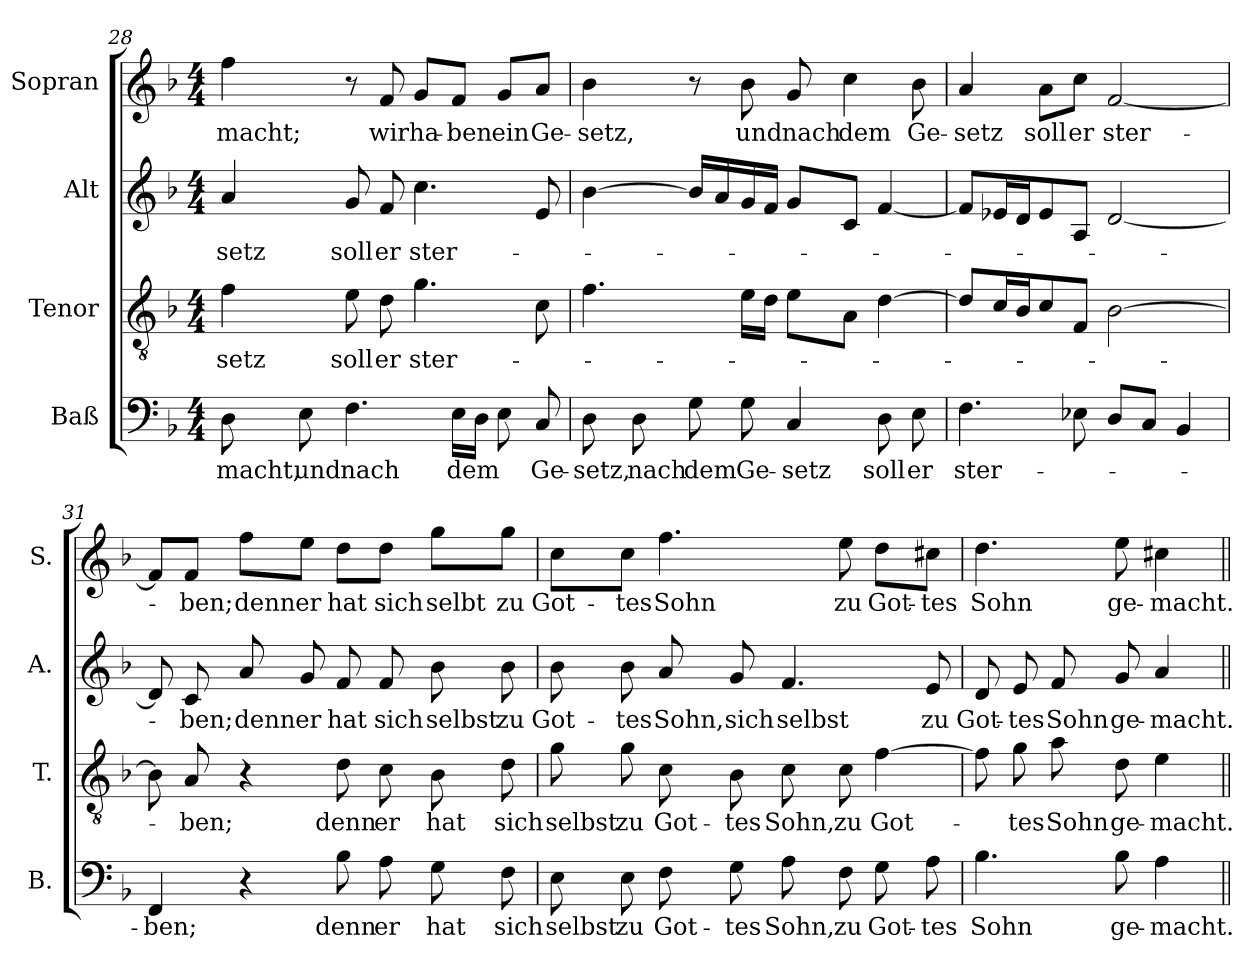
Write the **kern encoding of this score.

**kern	**text	**kern	**text	**kern	**text	**kern	**text
*part4	*part4	*part3	*part3	*part2	*part2	*part1	*part1
*staff4	*staff4	*staff3	*staff3	*staff2	*staff2	*staff1	*staff1
*I"Baß	*	*I"Tenor	*	*I"Alt	*	*I"Sopran	*
*I'B.	*	*I'T.	*	*I'A.	*	*I'S.	*
*clefF4	*	*clefGv2	*	*clefG2	*	*clefG2	*
*k[b-]	*	*k[b-]	*	*k[b-]	*	*k[b-]	*
*F:	*	*F:	*	*F:	*	*F:	*
*M4/4	*	*M4/4	*	*M4/4	*	*M4/4	*
=28	=28	=28	=28	=28	=28	=28	=28
!	!LO:LY:b	!	!LO:LY:b	!	!LO:LY:b	!	!LO:LY:b
8D\	-macht,	4f\	-setz	4a/	-setz	4ff\	-macht;
!	!LO:LY:b	!	!	!	!	!	!
8E\	und	.	.	.	.	.	.
!	!LO:LY:b	!	!LO:LY:b	!	!LO:LY:b	!	!
4.F\	nach	8e\	soll	8g/	soll	8r	.
!	!	!	!LO:LY:b	!	!LO:LY:b	!	!LO:LY:b
.	.	8d\	er	8f/	er	8f/	wir
!	!	!	!LO:LY:b	!	!LO:LY:b	!	!LO:LY:b
.	.	4.g\	ster-	4.cc\	ster-	8g/L	ha-
!	!LO:LY:b	!	!	!	!	!	!LO:LY:b
16E\LL	dem	.	.	.	.	8f/J	-ben
16D\JJ	.	.	.	.	.	.	.
!	!	!	!	!	!	!	!LO:LY:b
8E\	.	.	.	.	.	8g/L	ein
!	!LO:LY:b	!	!	!	!	!	!LO:LY:b
8C/	Ge-	8c\	.	8e/	.	8a/J	Ge-
!!LO:PB:g=z
=29	=29	=29	=29	=29	=29	=29	=29
!	!LO:LY:b	!	!	!	!	!	!LO:LY:b
8D\	-setz,	4.f\	.	[4b-\	.	4b-\	-setz,
!	!LO:LY:b	!	!	!	!	!	!
8D\	nach	.	.	.	.	.	.
!	!LO:LY:b	!	!	!	!	!	!
8G\	dem	.	.	16b-/LL]	.	8r	.
.	.	.	.	16a/	.	.	.
!	!LO:LY:b	!	!	!	!	!	!LO:LY:b
8G\	Ge-	16e\LL	.	16g/	.	8b-\	und
.	.	16d\JJ	.	16f/JJ	.	.	.
!	!LO:LY:b	!	!	!	!	!	!LO:LY:b
4C/	-setz	8e\L	.	8g/L	.	8g/	nach
!	!	!	!	!	!	!	!LO:LY:b
.	.	8A\J	.	8c/J	.	4cc\	dem
!	!LO:LY:b	!	!	!	!	!	!
8D\	soll	[4d\	.	[4f/	.	.	.
!	!LO:LY:b	!	!	!	!	!	!LO:LY:b
8E\	er	.	.	.	.	8b-\	Ge-
=30	=30	=30	=30	=30	=30	=30	=30
!	!LO:LY:b	!	!	!	!	!	!LO:LY:b
4.F\	ster-	8d/L]	.	8f/L]	.	4a/	-setz
.	.	16c/L	.	16e-X/L	.	.	.
.	.	16B-/J	.	16d/J	.	.	.
!	!	!	!	!	!	!	!LO:LY:b
.	.	8c/	.	8e-/	.	8a\L	soll
!	!	!	!	!	!	!	!LO:LY:b
8E-X\	.	8F/J	.	8A/J	.	8cc\J	er
!	!	!	!	!	!	!	!LO:LY:b
8D/L	.	[2B-\	.	[2d/	.	[2f/	ster-
8C/J	.	.	.	.	.	.	.
4BB-/	.	.	.	.	.	.	.
=31	=31	=31	=31	=31	=31	=31	=31
!	!LO:LY:b	!	!	!	!	!	!
4FF/	-ben;	8B-\]	.	8d/]	.	8f/L]	.
!	!	!	!LO:LY:b	!	!LO:LY:b	!	!LO:LY:b
.	.	8A/	-ben;	8c/	-ben;	8f/J	-ben;
!	!	!	!	!	!LO:LY:b	!	!LO:LY:b
4r	.	4r	.	8a/	denn	8ff\L	denn
!	!	!	!	!	!LO:LY:b	!	!LO:LY:b
.	.	.	.	8g/	er	8ee\J	er
!	!LO:LY:b	!	!LO:LY:b	!	!LO:LY:b	!	!LO:LY:b
8B-\	denn	8d\	denn	8f/	hat	8dd\L	hat
!	!LO:LY:b	!	!LO:LY:b	!	!LO:LY:b	!	!LO:LY:b
8A\	er	8c\	er	8f/	sich	8dd\J	sich
!	!LO:LY:b	!	!LO:LY:b	!	!LO:LY:b	!	!LO:LY:b
8G\	hat	8B-\	hat	8b-\	selbst	8gg\L	selbt
!	!LO:LY:b	!	!LO:LY:b	!	!LO:LY:b	!	!LO:LY:b
8F\	sich	8d\	sich	8b-\	zu	8gg\J	zu
!!LO:LB:g=z
=32	=32	=32	=32	=32	=32	=32	=32
!	!LO:LY:b	!	!LO:LY:b	!	!LO:LY:b	!	!LO:LY:b
8E\	selbst	8g\	selbst	8b-\	Got-	8cc\L	Got-
!	!LO:LY:b	!	!LO:LY:b	!	!LO:LY:b	!	!LO:LY:b
8E\	zu	8g\	zu	8b-\	-tes	8cc\J	-tes
!	!LO:LY:b	!	!LO:LY:b	!	!LO:LY:b	!	!LO:LY:b
8F\	Got-	8c\	Got-	8a/	Sohn,	4.ff\	Sohn
!	!LO:LY:b	!	!LO:LY:b	!	!LO:LY:b	!	!
8G\	-tes	8B-\	-tes	8g/	sich	.	.
!	!LO:LY:b	!	!LO:LY:b	!	!LO:LY:b	!	!
8A\	Sohn,	8c\	Sohn,	4.f/	selbst	.	.
!	!LO:LY:b	!	!LO:LY:b	!	!	!	!LO:LY:b
8F\	zu	8c\	zu	.	.	8ee\	zu
!	!LO:LY:b	!	!LO:LY:b	!	!	!	!LO:LY:b
8G\	Got-	[4f\	Got-	.	.	8dd\L	Got-
!	!LO:LY:b	!	!	!	!LO:LY:b	!	!LO:LY:b
8A\	-tes	.	.	8e/	zu	8cc#X\J	-tes
=33	=33	=33	=33	=33	=33	=33	=33
!	!LO:LY:b	!	!	!	!LO:LY:b	!	!LO:LY:b
4.B-\	Sohn	8f\]	.	8d/	Got-	4.dd\	Sohn
!	!	!	!LO:LY:b	!	!LO:LY:b	!	!
.	.	8g\	-tes	8e/	-tes	.	.
!	!	!	!LO:LY:b	!	!LO:LY:b	!	!
.	.	8a\	Sohn	8f/	Sohn	.	.
!	!LO:LY:b	!	!LO:LY:b	!	!LO:LY:b	!	!LO:LY:b
8B-\	ge-	8d\	ge-	8g/	ge-	8ee\	ge-
!	!LO:LY:b	!	!LO:LY:b	!	!LO:LY:b	!	!LO:LY:b
4A\	-macht.	4e\	-macht.	4a/	-macht.	4cc#X\	-macht.
=||	=||	=||	=||	=||	=||	=||	=||
*-	*-	*-	*-	*-	*-	*-	*-
